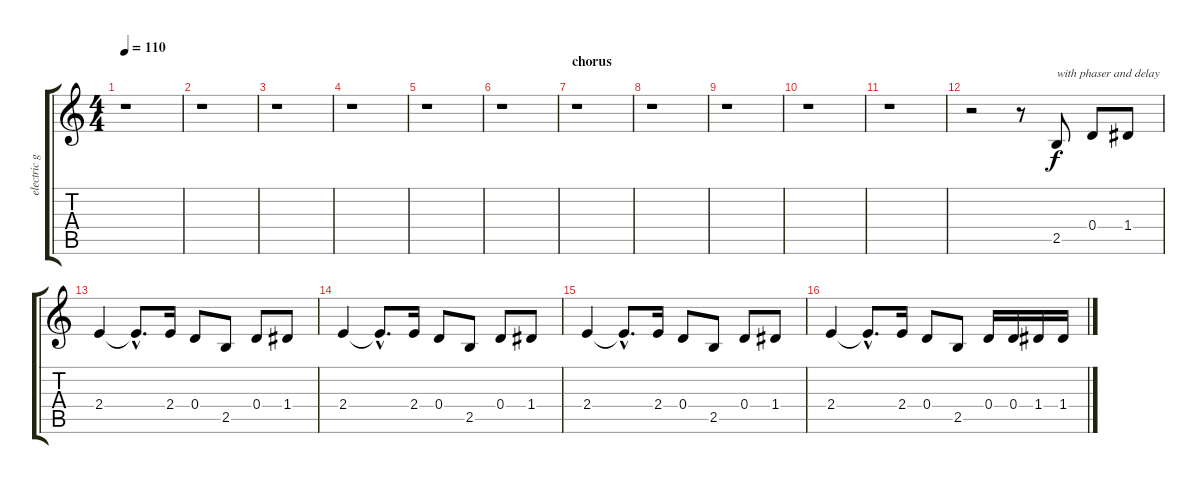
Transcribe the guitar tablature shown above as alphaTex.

\track ("electric guitar(clean)" "electric g") {instrument electricguitarmuted}
\staff {score tabs}
\tuning (E4 B3 G3 D3 A2 E2) {hide}
\ts (4 4)
\tempo 110
\clef g2
\ks c
r.1{dy f} |
r.1 |
r.1 |
r.1 |
r.1 |
r.1 |
\section ("" "chorus")
r.1 |
r.1 |
r.1 |
r.1 |
r.1 |
r.2 r.8 2.5.8{txt "with phaser and delay"} 0.4.8 1.4.8 |
2.4.4 2.4{hac t}.8{d} 2.4.16 0.4.8 2.5.8 0.4.8 1.4.8 |
2.4.4 2.4{hac t}.8{d} 2.4.16 0.4.8 2.5.8 0.4.8 1.4.8 |
2.4.4 2.4{hac t}.8{d} 2.4.16 0.4.8 2.5.8 0.4.8 1.4.8 |
2.4.4 2.4{hac t}.8{d} 2.4.16 0.4.8 2.5.8 0.4.16 0.4.16 1.4.16 1.4.16
